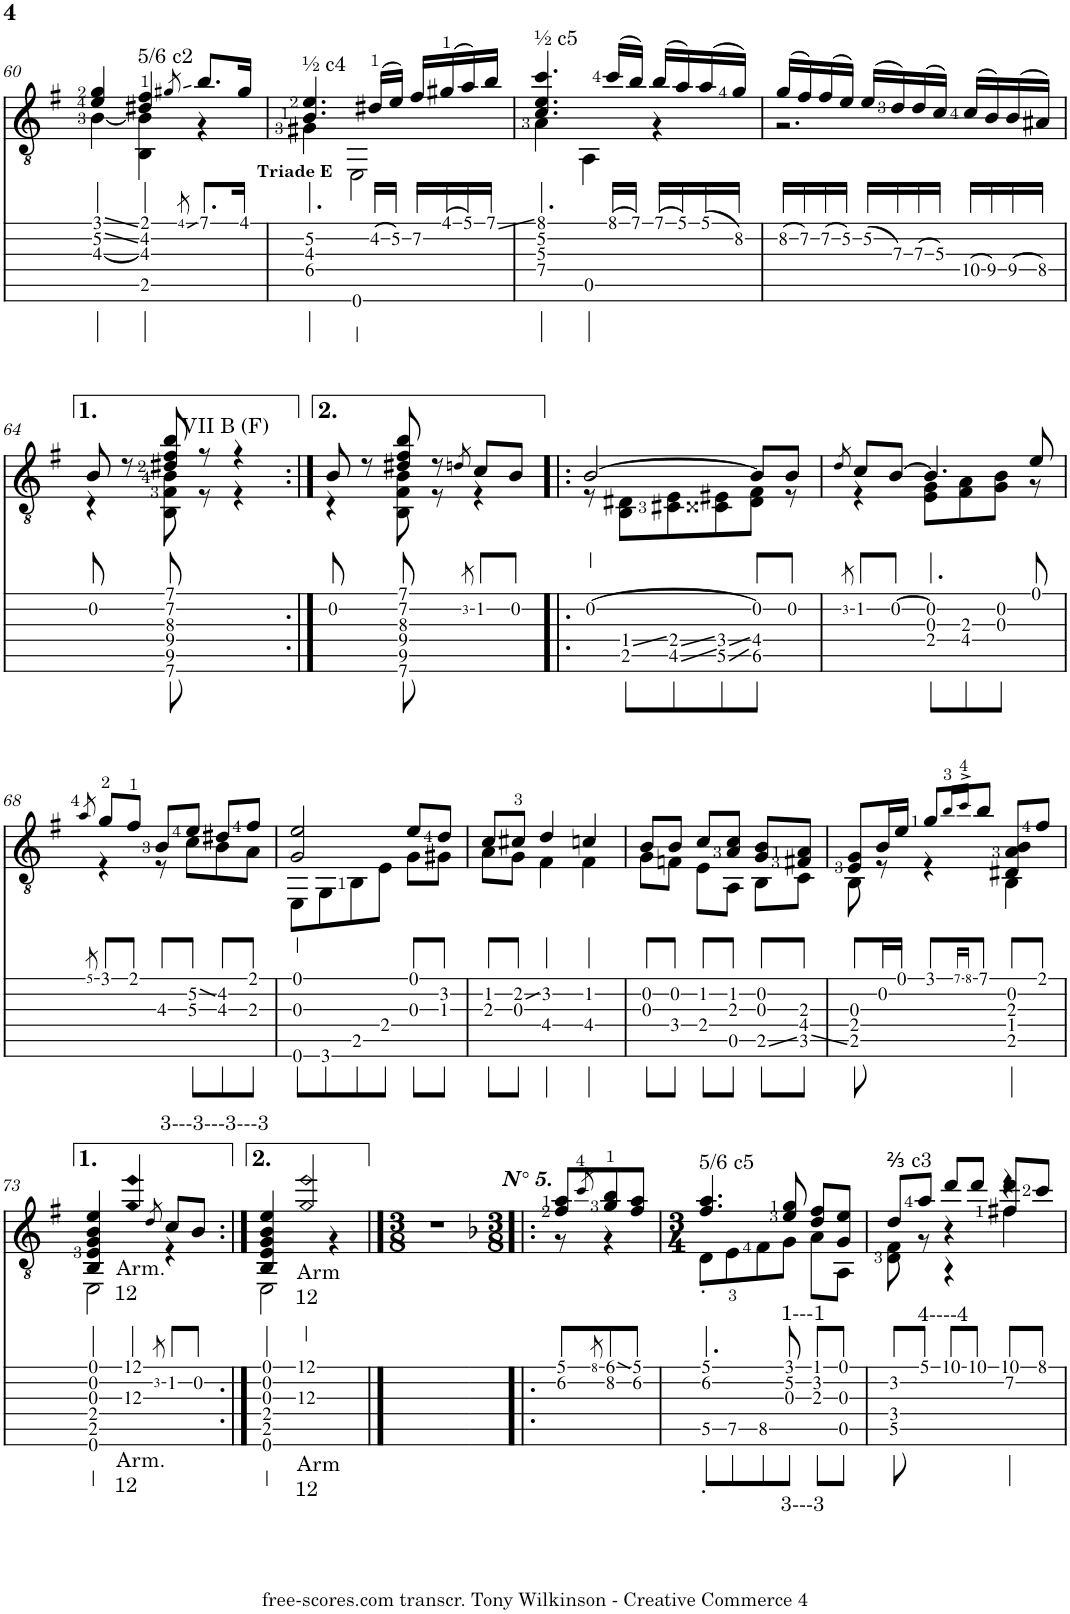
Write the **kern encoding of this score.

**kern	**kern
*part2	*part1
*staff2	*staff1
*I"Chitarra classica (Intavolatura)	*I"Chitarra 7-corde
!!LO:PB:g=z
*	*clefGv2
*k[f#]	*k[f#]
*M3/4	*M3/4
=60	=60
*^	*^
4e/ 4g/	[4B\	4e/ 4g/	[4B\
!	!	!LO:TX:a:t=5/6 c2	!
4d#X/ 4f#/	4BB\ 4B\]	4d#X/ 4f#/	4BB\ 4B\]
8qg#X/	.	8qg#X/	.
8.b/L	4r	8.b/L	4r
16g#/Jk	.	16g#/Jk	.
=61	=61	=61	=61
!	!	!LO:TX:a:t=½ c4	!
!	!	!LO:TX:b:B:t=Triade E	!
4.B/ 4.e/	4G#X\	4.B/ 4.e/	4G#X\
.	2EE\	.	2EE\
(16d#X/LL	.	(16d#X/LL	.
16e/JJ)	.	16e/JJ)	.
16f#/LL	.	16f#/LL	.
(16g#X/	.	(16g#X/	.
16a/)	.	16a/)	.
16b/JJ	.	16b/JJ	.
=62	=62	=62	=62
!	!	!LO:TX:a:t=½ c5	!
4.c/ 4.e/ 4.cc/	4A\	4.c/ 4.e/ 4.cc/	4A\
.	4AA\	.	4AA\
(16cc/LL	.	(16cc/LL	.
16b/JJ)	.	16b/JJ)	.
(16b/LL	4r	(16b/LL	4r
16a/)	.	16a/)	.
(16a/	.	(16a/	.
16g/JJ)	.	16g/JJ)	.
=63	=63	=63	=63
(16g/LL	2.r	(16g/LL	2.r
16f#/)	.	16f#/)	.
(16f#/	.	(16f#/	.
16e/JJ)	.	16e/JJ)	.
(16e/LL	.	(16e/LL	.
16d/)	.	16d/)	.
(16d/	.	(16d/	.
16c/JJ)	.	16c/JJ)	.
(16c/LL	.	(16c/LL	.
16B/)	.	16B/)	.
(16B/	.	(16B/	.
16A#X/JJ)	.	16A#X/JJ)	.
!!LO:LB:g=z	!!
=64	=64	=64	=64
8B/	4r	8B/	4r
8r	.	8r	.
!	!	!LO:TX:a:t=VII B (F)	!
8d#X/ 8f#/ 8b/	8BB\ 8F#\ 8B\	8d#X/ 8f#/ 8b/	8BB\ 8F#\ 8B\
8r	8r	8r	8r
4r	4r	4r	4r
=65:|!	=65:|!	=65:|!	=65:|!
8B/	4r	8B/	4r
8r	.	8r	.
8d#X/ 8f#/ 8b/	8BB\ 8F#\ 8B\	8d#X/ 8f#/ 8b/	8BB\ 8F#\ 8B\
8r	8r	8r	8r
8qdn/	.	8qdn/	.
8c/L	4r	8c/L	4r
8B/J	.	8B/J	.
=66!|:	=66!|:	=66!|:	=66!|:
[2B/	8r	[2B/	8r
.	8BB\ 8D#X\L	.	8BB\ 8D#X\L
.	8C#X\ 8E\	.	8C#X\ 8E\
.	8C##X\ 8E#X\	.	8C##X\ 8E#X\
8B/L]	8D#\ 8F#\J	8B/L]	8D#\ 8F#\J
8B/J	8r	8B/J	8r
=67	=67	=67	=67
8qd/	.	8qd/	.
8c/L	4r	8c/L	4r
[8B/J	.	[8B/J	.
4.B/]	8E\ 8G\L	4.B/]	8E\ 8G\L
.	8F#\ 8A\	.	8F#\ 8A\
.	8G\ 8B\J	.	8G\ 8B\J
8e/	8r	8e/	8r
!!LO:LB:g=z	!!
=68	=68	=68	=68
8qa/	.	8qa/	.
8g/L	4r	8g/L	4r
8f#/J	.	8f#/J	.
!LO:TX:b:t=3---3---3---3	!	!	!
8B/L	8r	8B/L	8r
8e/J	8c\L	8e/J	8c\L
8d#X/L	8B\	8d#X/L	8B\
8f#/J	8A\J	8f#/J	8A\J
=69	=69	=69	=69
2G/ 2e/	8EE\L	2G/ 2e/	8EE\L
.	8GG\	.	8GG\
.	8BB\	.	8BB\
.	8E\J	.	8E\J
8e/L	8G\L	8e/L	8G\L
8d/J	8G#X\J	8d/J	8G#X\J
=70	=70	=70	=70
8c/L	8A\L	8c/L	8A\L
8c#X/J	8G\J	8c#X/J	8G\J
4d/	4F#\	4d/	4F#\
4cn/	4F#\	4cn/	4F#\
=71	=71	=71	=71
8B/L	8G\L	8B/L	8G\L
8B/J	8Fn\J	8B/J	8Fn\J
8c/L	8E\L	8c/L	8E\L
8A/ 8c/J	8AA\J	8A/ 8c/J	8AA\J
8G/ 8B/L	8BB\L	8G/ 8B/L	8BB\L
8F#X/ 8A/J	8C\J	8F#X/ 8A/J	8C\J
=72	=72	=72	=72
8E/ 8G/L	8BB\	8E/ 8G/L	8BB\
16B/L	8r	16B/L	8r
16e/JJ	.	16e/JJ	.
8g/L	4r	8g/L	4r
16qb/LL	.	16qb/LL	.
16qcc/JJ	.	16qcc^/JJ	.
8b/J	.	8b/J	.
8D#X/ 8A/ 8B/L	4BB\	8D#X/ 8A/ 8B/L	4BB\
8f#/J	.	8f#/J	.
!!LO:LB:g=z	!!
=73	=73	=73	=73
4BB/ 4E/ 4G/ 4B/ 4e/	2EE\	4BB/ 4E/ 4G/ 4B/ 4e/	2EE\
!	!	!LO:TX:b:t=Arm.	!
!	!	!LO:TX:b:t=12	!
!LO:TX:b:t=Arm.	!	!	!
!LO:TX:b:t=12	!	!	!
4g/ 4ee/	.	4g/ 4ee/	.
8qd/	.	8qd/	.
8c/L	4r	8c/L	4r
8B/J	.	8B/J	.
=74:|!	=74:|!	=74:|!	=74:|!
4BB/ 4E/ 4G/ 4B/ 4e/	2EE\	4BB/ 4E/ 4G/ 4B/ 4e/	2EE\
!	!	!LO:TX:b:t=Arm	!
!	!	!LO:TX:b:t=12	!
!LO:TX:b:t=Arm	!	!	!
!LO:TX:b:t=12	!	!	!
2g/ 2ee/	.	2g/ 2ee/	.
.	4r	.	4r
*v	*v	*	*
*	*v	*v
==75	==75
*M3/8	*M3/8
4.r	4.r
=76!|:	=76!|:
*k[b-]	*k[b-]
*M3/8	*M3/8
*^	*^
!	!	!LO:TX:a:Bi:t=N° 5.	!
8f/ 8a/L	8r	8f/ 8a/L	8r
8qcc/	.	8qcc/	.
8g/ 8b-/	4r	8g/ 8b-/	4r
8f/ 8a/J	.	8f/ 8a/J	.
=77	=77	=77	=77
*M3/4	*	*M3/4	*
!	!	!LO:TX:a:t=5/6 c5	!
4.f/ 4.a/	8D'\L	4.f/ 4.a/	8D'\L
.	8E\	.	8E\
.	8F\	.	8F\
!LO:TX:a:t=1---1	!	!	!
!LO:TX:b:t=3---3	!	!	!
8e/ 8g/	8G\J	8e/ 8g/	8G\J
8d/ 8f/L	8A\L	8d/ 8f/L	8A\L
8G/ 8e/J	8AA\J	8G/ 8e/J	8AA\J
=78	=78	=78	=78
*	*^	*	*^
!	!	!	!LO:TX:a:t=⅔ c3	!	!
8d/L	8D\ 8F\	4ryy	8d/L	8D\ 8F\	4ryy
!LO:TX:a:t=4----4	!	!	!	!	!
8a/J	8r	.	8a/J	8r	.
8dd/L	4r	4r	8dd/L	4r	4r
8dd/J	.	.	8dd/J	.	.
8f#X/ 8dd/L	4r	4f#\	8f#X/ 8dd/L	4r	4f#\
8cc/J	.	.	8cc/J	.	.
*v	*v	*v	*	*	*
*	*v	*v	*v
=	=
*-	*-
